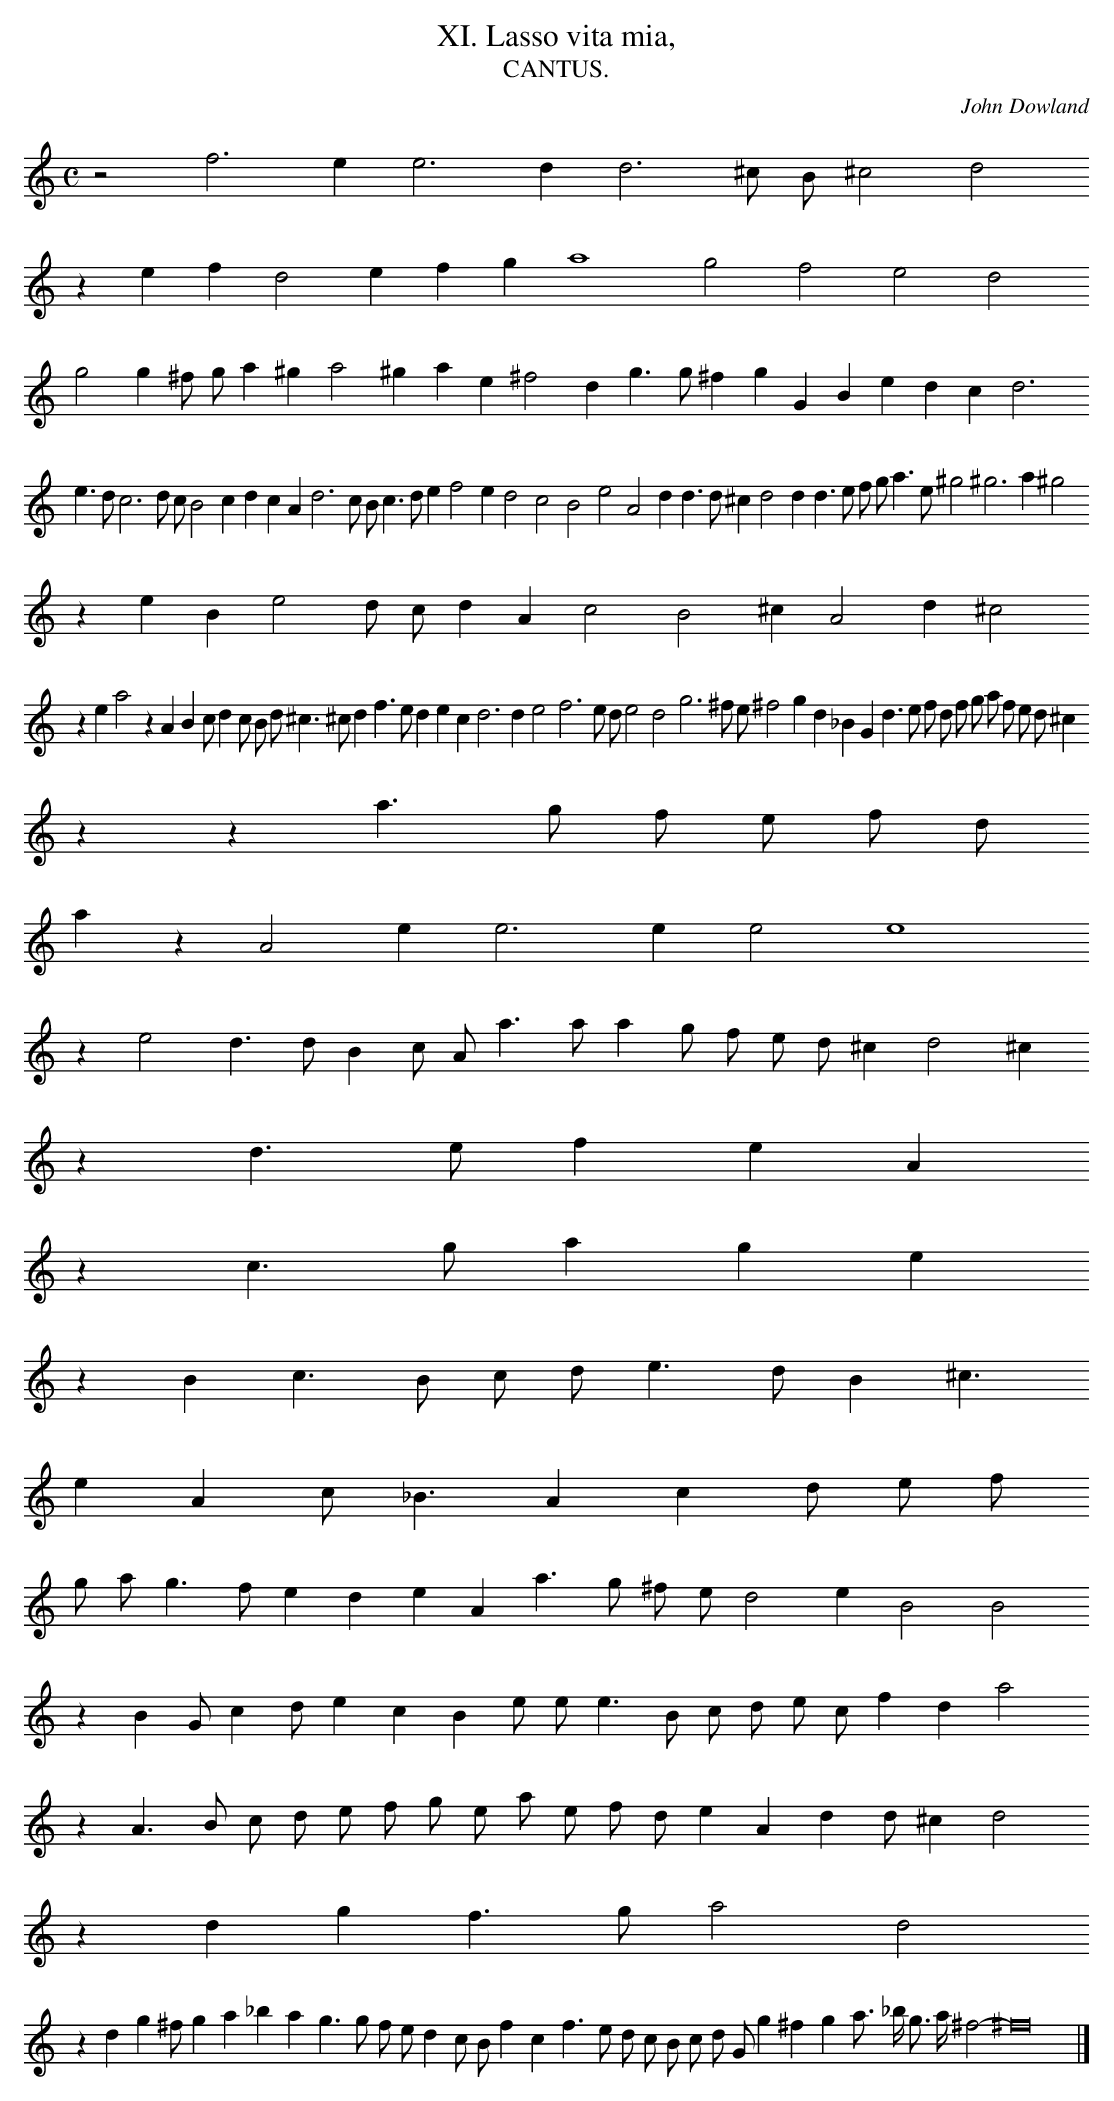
X:1
T:XI. Lasso vita mia,
T:CANTUS.
C: John Dowland
L:1/4
M:C
K:D dor
z2 f3 e e3 d d3 ^c/ B/ ^c2 d2
z e f d2 e f g a4 g2 f2 e2 d2
g2 g ^f/ g/ a ^g a2 ^g a e ^f2 d g > g ^f g G B e d c d3
e > d c3 d/ c/ B2 c d c A d3 c/ B/ c > d e f2 e d2 c2 B2 e2 A2 d d > d ^c d2 d d> e f/ g/ a > e ^g2 ^g3 a ^g2
z e B e2 d/ c/ d A c2 B2 ^c A2 d ^c2
z e a2 z A B c/ d c/ B/ d/ ^c > ^c d f > e d e c d3 d e2 f3 e/ d/ e2 d2 g3 ^f/ e/ ^f2 g d _B G d > e f/ d/ f/ g/ a/ f/ e/ d/ ^c
z z a > g f/ e/ f/ d/
a z A2 e e3 e e2 e4
z e2 d > d B c/ A/ a > a a g/ f/ e/ d/ ^c d2 ^c
z d > e f e A
z c > g a g e
z B c > B c/ d/ e > d B ^c3/2
e A c/ _B3/2 A c d/ e/ f/
g/ a/ g > f e d e A a > g ^f/ e/ d2 e B2 B2
z B G/ c d/ e c B e/ e/ e > B c/ d/ e/ c/ f d a2
z A > B c/ d/ e/ f/ g/ e/ a/ e/ f/ d/ e A d d/ ^c d2
z d g f > g a2 d2
z d g ^f/ g a _b a g > g f/ e/ d c/ B/ f c f > e d/ c/ B/ c/ d/ G/ g ^f g a3/4 _b// g3/4 a// ^f2 - ^f8 |]
